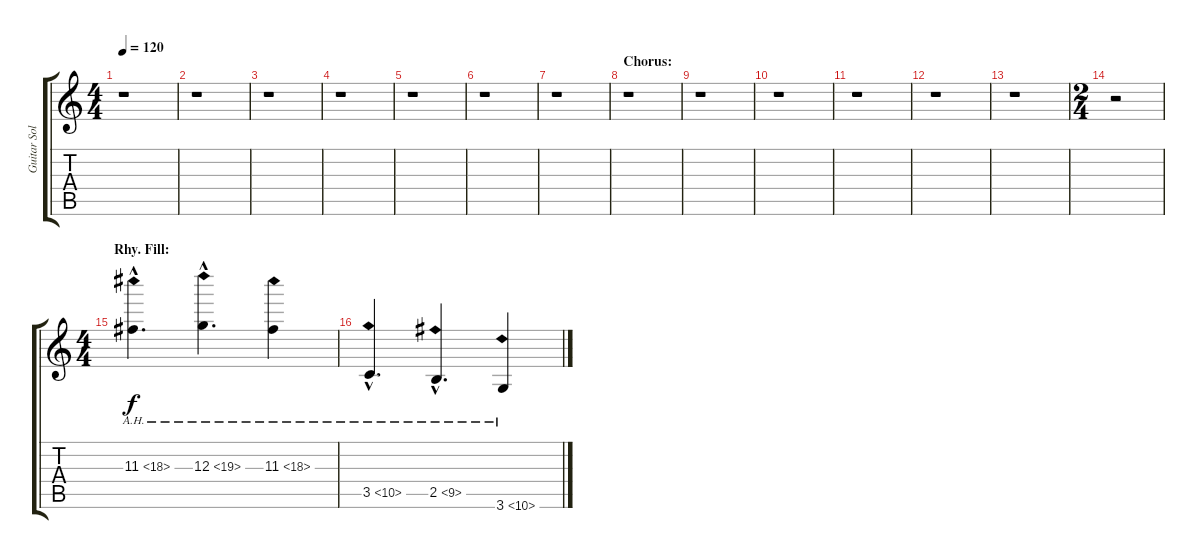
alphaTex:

\track ("Guitar Solo" "Guitar Sol") {instrument distortionguitar}
\staff {score tabs}
\tuning (E4 B3 G3 D3 A2 E2) {hide}
\ts (4 4)
\tempo 120
\clef g2
\ks c
r.1{dy f} |
r.1 |
r.1 |
r.1 |
r.1 |
r.1 |
r.1 |
\section ("" "Chorus:")
r.1 |
r.1 |
r.1 |
r.1 |
r.1 |
r.1 |
\ts (2 4)
r.2 |
\ts (4 4)
\section ("" "Rhy. Fill:")
11.3{ah 7 hac}.4{d} 12.3{ah 7 hac}.4{d} 11.3{ah 7}.4 |
3.5{ah 7 hac}.4{d} 2.5{ah 7 hac}.4{d} 3.6{ah 7}.4
